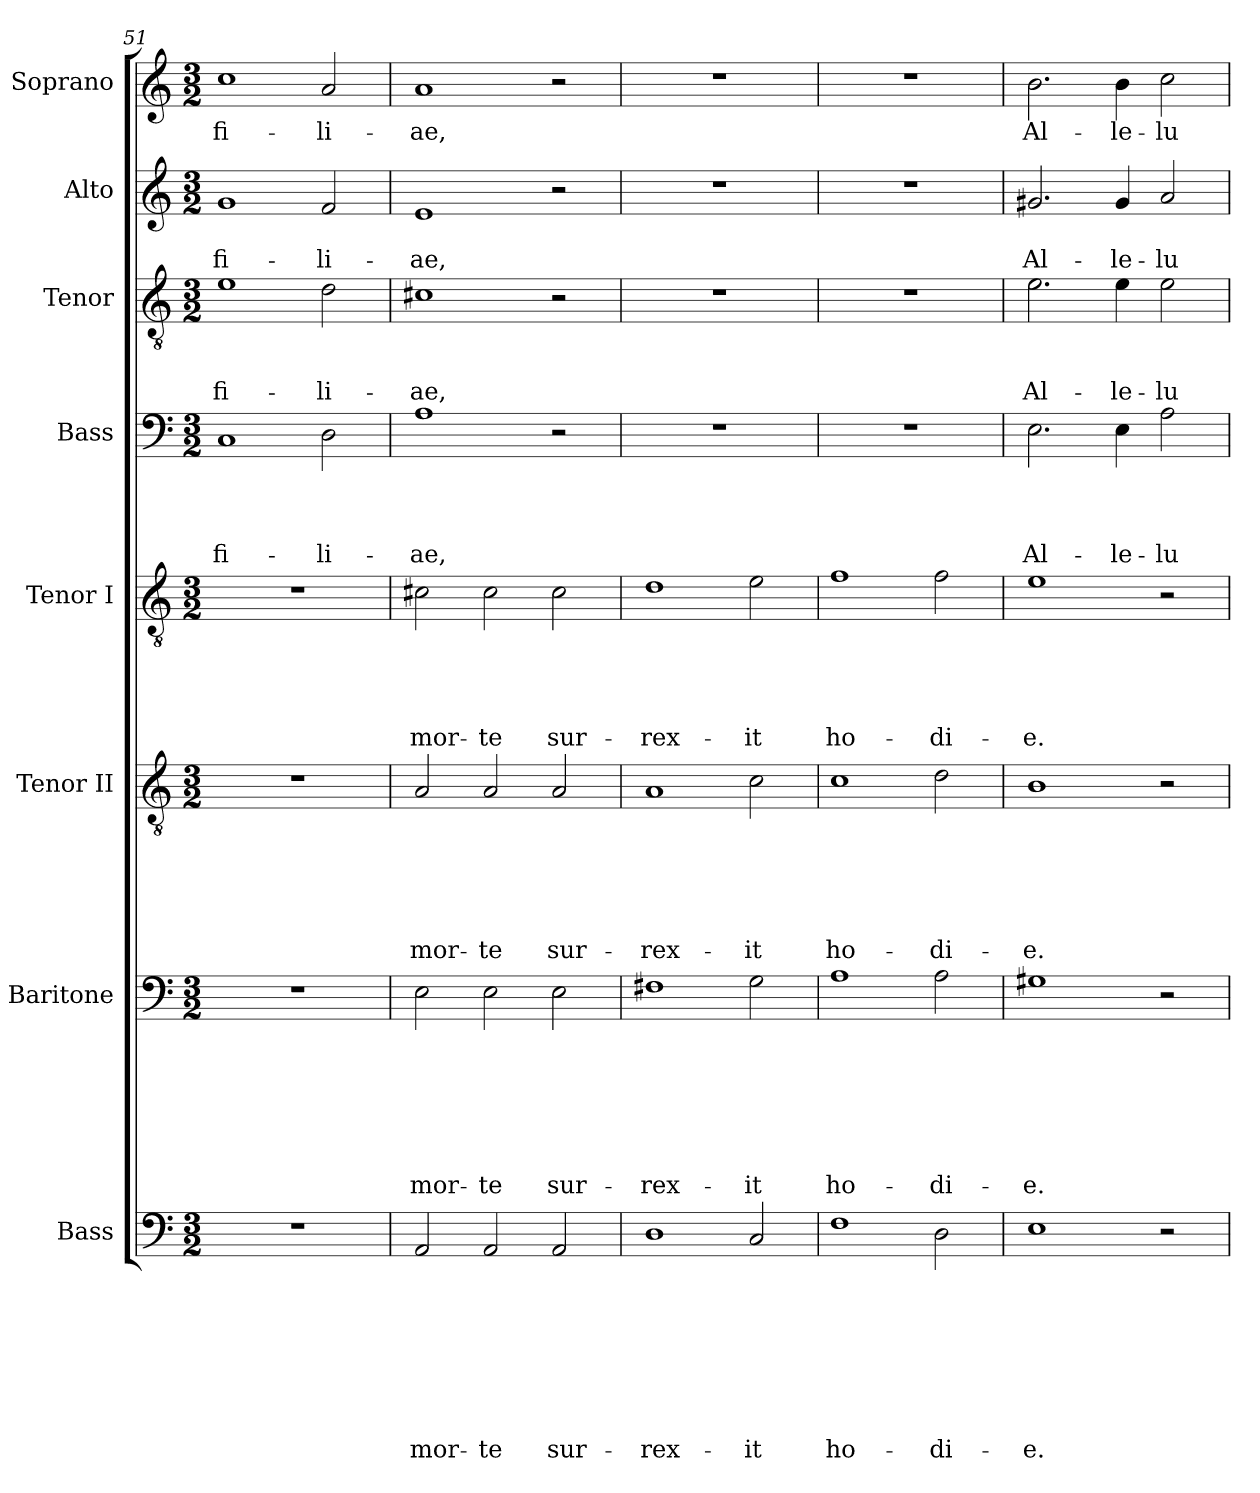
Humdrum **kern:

**kern	**text	**text	**text	**text	**text	**text	**text	**text	**kern	**text	**text	**text	**text	**text	**text	**text	**kern	**text	**text	**text	**text	**text	**text	**kern	**text	**text	**text	**text	**text	**kern	**text	**text	**text	**text	**kern	**text	**text	**text	**kern	**text	**text	**kern	**text
*part8	*part8	*part8	*part8	*part8	*part8	*part8	*part8	*part8	*part7	*part7	*part7	*part7	*part7	*part7	*part7	*part7	*part6	*part6	*part6	*part6	*part6	*part6	*part6	*part5	*part5	*part5	*part5	*part5	*part5	*part4	*part4	*part4	*part4	*part4	*part3	*part3	*part3	*part3	*part2	*part2	*part2	*part1	*part1
*staff8	*staff8	*staff8	*staff8	*staff8	*staff8	*staff8	*staff8	*staff8	*staff7	*staff7	*staff7	*staff7	*staff7	*staff7	*staff7	*staff7	*staff6	*staff6	*staff6	*staff6	*staff6	*staff6	*staff6	*staff5	*staff5	*staff5	*staff5	*staff5	*staff5	*staff4	*staff4	*staff4	*staff4	*staff4	*staff3	*staff3	*staff3	*staff3	*staff2	*staff2	*staff2	*staff1	*staff1
*I"Bass	*	*	*	*	*	*	*	*	*I"Baritone	*	*	*	*	*	*	*	*I"Tenor II	*	*	*	*	*	*	*I"Tenor I	*	*	*	*	*	*I"Bass	*	*	*	*	*I"Tenor	*	*	*	*I"Alto	*	*	*I"Soprano	*
*I'B	*	*	*	*	*	*	*	*	*I'B	*	*	*	*	*	*	*	*I'T II	*	*	*	*	*	*	*I'T I	*	*	*	*	*	*I'B	*	*	*	*	*I'T	*	*	*	*I'A	*	*	*I'S	*
*clefF4	*	*	*	*	*	*	*	*	*clefF4	*	*	*	*	*	*	*	*clefGv2	*	*	*	*	*	*	*clefGv2	*	*	*	*	*	*clefF4	*	*	*	*	*clefGv2	*	*	*	*clefG2	*	*	*clefG2	*
*k[]	*	*	*	*	*	*	*	*	*k[]	*	*	*	*	*	*	*	*k[]	*	*	*	*	*	*	*k[]	*	*	*	*	*	*k[]	*	*	*	*	*k[]	*	*	*	*k[]	*	*	*k[]	*
*C:	*	*	*	*	*	*	*	*	*C:	*	*	*	*	*	*	*	*C:	*	*	*	*	*	*	*C:	*	*	*	*	*	*C:	*	*	*	*	*C:	*	*	*	*C:	*	*	*C:	*
*M3/2	*	*	*	*	*	*	*	*	*M3/2	*	*	*	*	*	*	*	*M3/2	*	*	*	*	*	*	*M3/2	*	*	*	*	*	*M3/2	*	*	*	*	*M3/2	*	*	*	*M3/2	*	*	*M3/2	*
=51	=51	=51	=51	=51	=51	=51	=51	=51	=51	=51	=51	=51	=51	=51	=51	=51	=51	=51	=51	=51	=51	=51	=51	=51	=51	=51	=51	=51	=51	=51	=51	=51	=51	=51	=51	=51	=51	=51	=51	=51	=51	=51	=51
!LO:N:vis=1	!	!	!	!	!	!	!	!	!LO:N:vis=1	!	!	!	!	!	!	!	!LO:N:vis=1	!	!	!	!	!	!	!LO:N:vis=1	!	!	!	!	!	!	!	!	!	!LO:LY:b:rj	!	!	!	!LO:LY:b:rj	!	!	!LO:LY:b:rj	!	!LO:LY:b:rj
1.r	.	.	.	.	.	.	.	.	1.r	.	.	.	.	.	.	.	1.r	.	.	.	.	.	.	1.r	.	.	.	.	.	1C	.	.	.	fi-	1e	.	.	fi-	1g	.	fi-	1cc	fi-
!	!	!	!	!	!	!	!	!	!	!	!	!	!	!	!	!	!	!	!	!	!	!	!	!	!	!	!	!	!	!	!	!	!	!LO:LY:b	!	!	!	!LO:LY:b	!	!	!LO:LY:b	!	!LO:LY:b
.	.	.	.	.	.	.	.	.	.	.	.	.	.	.	.	.	.	.	.	.	.	.	.	.	.	.	.	.	.	2D\	.	.	.	-li-	2d\	.	.	-li-	2f/	.	-li-	2a/	-li-
=52	=52	=52	=52	=52	=52	=52	=52	=52	=52	=52	=52	=52	=52	=52	=52	=52	=52	=52	=52	=52	=52	=52	=52	=52	=52	=52	=52	=52	=52	=52	=52	=52	=52	=52	=52	=52	=52	=52	=52	=52	=52	=52	=52
!	!	!	!	!	!	!	!	!LO:LY:b	!	!	!	!	!	!	!	!LO:LY:b	!	!	!	!	!	!	!LO:LY:b	!	!	!	!	!	!LO:LY:b	!	!	!	!	!LO:LY:b	!	!	!	!LO:LY:b	!	!	!LO:LY:b	!	!LO:LY:b
2AA/	.	.	.	.	.	.	.	mor-	2E\	.	.	.	.	.	.	mor-	2A/	.	.	.	.	.	mor-	2c#X\	.	.	.	.	mor-	1A	.	.	.	-ae,	1c#X	.	.	-ae,	1e	.	-ae,	1a	-ae,
!	!	!	!	!	!	!	!	!LO:LY:b	!	!	!	!	!	!	!	!LO:LY:b	!	!	!	!	!	!	!LO:LY:b	!	!	!	!	!	!LO:LY:b	!	!	!	!	!	!	!	!	!	!	!	!	!	!
2AA/	.	.	.	.	.	.	.	-te	2E\	.	.	.	.	.	.	-te	2A/	.	.	.	.	.	-te	2c#\	.	.	.	.	-te	.	.	.	.	.	.	.	.	.	.	.	.	.	.
!	!	!	!	!	!	!	!	!LO:LY:b	!	!	!	!	!	!	!	!LO:LY:b	!	!	!	!	!	!	!LO:LY:b	!	!	!	!	!	!LO:LY:b	!	!	!	!	!	!	!	!	!	!	!	!	!	!
2AA/	.	.	.	.	.	.	.	sur-	2E\	.	.	.	.	.	.	sur-	2A/	.	.	.	.	.	sur-	2c#\	.	.	.	.	sur-	2r	.	.	.	.	2r	.	.	.	2r	.	.	2r	.
=53	=53	=53	=53	=53	=53	=53	=53	=53	=53	=53	=53	=53	=53	=53	=53	=53	=53	=53	=53	=53	=53	=53	=53	=53	=53	=53	=53	=53	=53	=53	=53	=53	=53	=53	=53	=53	=53	=53	=53	=53	=53	=53	=53
!	!	!	!	!	!	!	!	!LO:LY:b	!	!	!	!	!	!	!	!LO:LY:b	!	!	!	!	!	!	!LO:LY:b	!	!	!	!	!	!LO:LY:b	!LO:N:vis=1	!	!	!	!	!LO:N:vis=1	!	!	!	!LO:N:vis=1	!	!	!LO:N:vis=1	!
1D	.	.	.	.	.	.	.	-rex-	1F#X	.	.	.	.	.	.	-rex-	1A	.	.	.	.	.	-rex-	1d	.	.	.	.	-rex-	1.r	.	.	.	.	1.r	.	.	.	1.r	.	.	1.r	.
!	!	!	!	!	!	!	!	!LO:LY:b	!	!	!	!	!	!	!	!LO:LY:b	!	!	!	!	!	!	!LO:LY:b	!	!	!	!	!	!LO:LY:b	!	!	!	!	!	!	!	!	!	!	!	!	!	!
2C/	.	.	.	.	.	.	.	-it	2G\	.	.	.	.	.	.	-it	2c\	.	.	.	.	.	-it	2e\	.	.	.	.	-it	.	.	.	.	.	.	.	.	.	.	.	.	.	.
=54	=54	=54	=54	=54	=54	=54	=54	=54	=54	=54	=54	=54	=54	=54	=54	=54	=54	=54	=54	=54	=54	=54	=54	=54	=54	=54	=54	=54	=54	=54	=54	=54	=54	=54	=54	=54	=54	=54	=54	=54	=54	=54	=54
!	!	!	!	!	!	!	!	!LO:LY:b	!	!	!	!	!	!	!	!LO:LY:b	!	!	!	!	!	!	!LO:LY:b	!	!	!	!	!	!LO:LY:b	!LO:N:vis=1	!	!	!	!	!LO:N:vis=1	!	!	!	!LO:N:vis=1	!	!	!LO:N:vis=1	!
1F	.	.	.	.	.	.	.	ho-	1A	.	.	.	.	.	.	ho-	1c	.	.	.	.	.	ho-	1f	.	.	.	.	ho-	1.r	.	.	.	.	1.r	.	.	.	1.r	.	.	1.r	.
!	!	!	!	!	!	!	!	!LO:LY:b	!	!	!	!	!	!	!	!LO:LY:b	!	!	!	!	!	!	!LO:LY:b	!	!	!	!	!	!LO:LY:b	!	!	!	!	!	!	!	!	!	!	!	!	!	!
2D\	.	.	.	.	.	.	.	-di-	2A\	.	.	.	.	.	.	-di-	2d\	.	.	.	.	.	-di-	2f\	.	.	.	.	-di-	.	.	.	.	.	.	.	.	.	.	.	.	.	.
=55	=55	=55	=55	=55	=55	=55	=55	=55	=55	=55	=55	=55	=55	=55	=55	=55	=55	=55	=55	=55	=55	=55	=55	=55	=55	=55	=55	=55	=55	=55	=55	=55	=55	=55	=55	=55	=55	=55	=55	=55	=55	=55	=55
!	!	!	!	!	!	!	!	!LO:LY:b	!	!	!	!	!	!	!	!LO:LY:b	!	!	!	!	!	!	!LO:LY:b	!	!	!	!	!	!LO:LY:b	!	!	!	!	!LO:LY:b	!	!	!	!LO:LY:b	!	!	!LO:LY:b	!	!LO:LY:b
1E	.	.	.	.	.	.	.	-e.	1G#X	.	.	.	.	.	.	-e.	1B	.	.	.	.	.	-e.	1e	.	.	.	.	-e.	2.E\	.	.	.	Al-	2.e\	.	.	Al-	2.g#X/	.	Al-	2.b\	Al-
!	!	!	!	!	!	!	!	!	!	!	!	!	!	!	!	!	!	!	!	!	!	!	!	!	!	!	!	!	!	!	!	!	!	!LO:LY:b	!	!	!	!LO:LY:b	!	!	!LO:LY:b	!	!LO:LY:b
.	.	.	.	.	.	.	.	.	.	.	.	.	.	.	.	.	.	.	.	.	.	.	.	.	.	.	.	.	.	4E\	.	.	.	-le-	4e\	.	.	-le-	4g#/	.	-le-	4b\	-le-
!	!	!	!	!	!	!	!	!	!	!	!	!	!	!	!	!	!	!	!	!	!	!	!	!	!	!	!	!	!	!	!	!	!	!LO:LY:b	!	!	!	!LO:LY:b	!	!	!LO:LY:b	!	!LO:LY:b
2r	.	.	.	.	.	.	.	.	2r	.	.	.	.	.	.	.	2r	.	.	.	.	.	.	2r	.	.	.	.	.	2A\	.	.	.	-lu-	2e\	.	.	-lu-	2a/	.	-lu-	2cc\	-lu-
=	=	=	=	=	=	=	=	=	=	=	=	=	=	=	=	=	=	=	=	=	=	=	=	=	=	=	=	=	=	=	=	=	=	=	=	=	=	=	=	=	=	=	=
*-	*-	*-	*-	*-	*-	*-	*-	*-	*-	*-	*-	*-	*-	*-	*-	*-	*-	*-	*-	*-	*-	*-	*-	*-	*-	*-	*-	*-	*-	*-	*-	*-	*-	*-	*-	*-	*-	*-	*-	*-	*-	*-	*-
